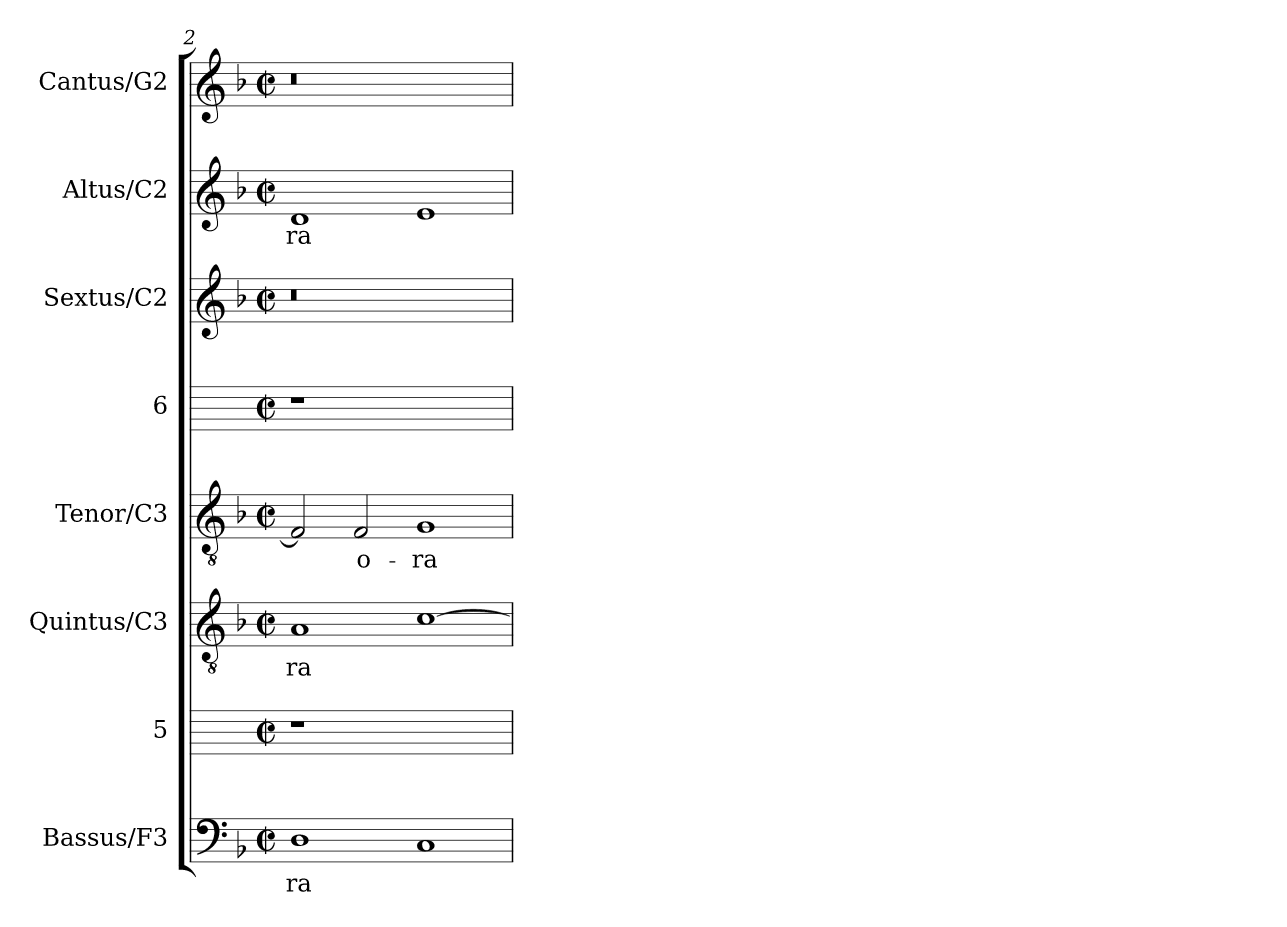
**kern	**text	**kern	**kern	**text	**kern	**text	**kern	**kern	**kern	**text	**kern
*part8	*part8	*part7	*part6	*part6	*part5	*part5	*part4	*part3	*part2	*part2	*part1
*staff8	*staff8	*staff7	*staff6	*staff6	*staff5	*staff5	*staff4	*staff3	*staff2	*staff2	*staff1
*I"Bassus/F3	*	*I"5	*I"Quintus/C3	*	*I"Tenor/C3	*	*I"6	*I"Sextus/C2	*I"Altus/C2	*	*I"Cantus/G2
*I'B	*	*	*	*	*I'T	*	*	*	*I'A	*	*I'C
*clefF4	*	*	*clefGv2	*	*clefGv2	*	*	*clefG2	*clefG2	*	*clefG2
*k[b-]	*	*k[]	*k[b-]	*	*k[b-]	*	*k[]	*k[b-]	*k[b-]	*	*k[b-]
*F:	*	*C:	*F:	*	*F:	*	*C:	*F:	*F:	*	*F:
*M2/2	*	*M2/2	*M2/2	*	*M2/2	*	*M2/2	*M2/2	*M2/2	*	*M2/2
*met(c|)	*	*met(c|)	*met(c|)	*	*met(c|)	*	*met(c|)	*met(c|)	*met(c|)	*	*met(c|)
=2	=2	=2	=2	=2	=2	=2	=2	=2	=2	=2	=2
!	!LO:LY:b:cj	!	!	!LO:LY:b:cj	!	!LO:LY:b:cj	!	!	!	!LO:LY:b:cj	!
1D	-ra-	1r	1A	-ra-	2F/]	--	1r	0r	1d	-ra-	0r
!	!	!	!	!	!	!LO:LY:b:cj	!	!	!	!	!
.	.	.	.	.	2F/	-o-	.	.	.	.	.
!	!LO:LY:b:cj	!	!	!LO:LY:b:cj	!	!LO:LY:b:cj	!	!	!	!LO:LY:b:cj	!
1C	--	1ryy	[>1c	--	1G	-ra-	1ryy	.	1e	--	.
=	=	=	=	=	=	=	=	=	=	=	=
*-	*-	*-	*-	*-	*-	*-	*-	*-	*-	*-	*-
